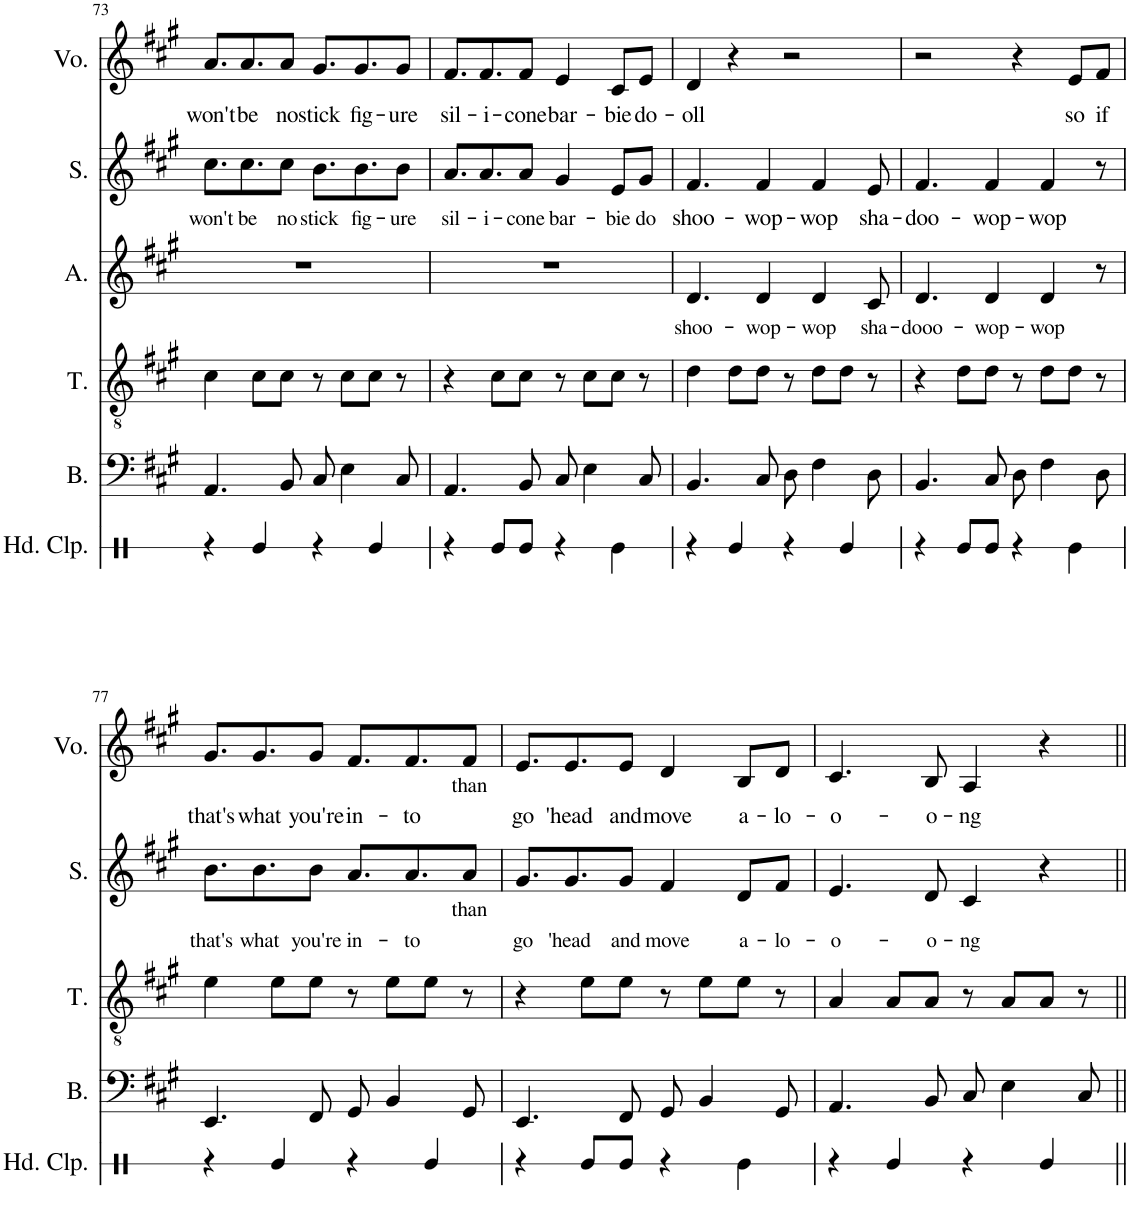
**kern	**kern	**kern	**text	**kern	**text	**kern	**text
*part5	*part4	*part3	*part3	*part2	*part2	*part1	*part1
*staff5	*staff4	*staff3	*staff3	*staff2	*staff2	*staff1	*staff1
*I"Bass	*I"Tenor	*I"Alto	*	*I"Soprano	*	*I"Voice	*
*I'B.	*I'T.	*I'A.	*	*I'S.	*	*I'Vo.	*
!!LO:PB:g=z
*clefF4	*clefGv2	*clefG2	*	*clefG2	*	*clefG2	*
*k[f#c#g#]	*k[f#c#g#]	*k[f#c#g#]	*	*k[f#c#g#]	*	*k[f#c#g#]	*
*M4/4	*M4/4	*M4/4	*	*M4/4	*	*M4/4	*
=73	=73	=73	=73	=73	=73	=73	=73
!	!	!	!	!	!LO:LY:b	!	!LO:LY:b
4.AA/	4c#\	1r	.	8.cc#\L	won't	8.a/L	won't
!	!	!	!	!	!LO:LY:b	!	!LO:LY:b
.	.	.	.	8.cc#\	be	8.a/	be
.	8c#\L	.	.	.	.	.	.
!	!	!	!	!	!LO:LY:b	!	!LO:LY:b
8BB/	8c#\J	.	.	8cc#\J	no	8a/J	no
!	!	!	!	!	!LO:LY:b	!	!LO:LY:b
8C#/	8r	.	.	8.b\L	stick	8.g#/L	stick
4E\	8c#\L	.	.	.	.	.	.
!	!	!	!	!	!LO:LY:b	!	!LO:LY:b
.	.	.	.	8.b\	fig-	8.g#/	fig-
.	8c#\J	.	.	.	.	.	.
!	!	!	!	!	!LO:LY:b	!	!LO:LY:b
8C#/	8r	.	.	8b\J	-ure	8g#/J	-ure
=74	=74	=74	=74	=74	=74	=74	=74
!	!	!	!	!	!LO:LY:b	!	!LO:LY:b
4.AA/	4r	1r	.	8.a/L	sil-	8.f#/L	sil-
!	!	!	!	!	!LO:LY:b	!	!LO:LY:b
.	.	.	.	8.a/	-i-	8.f#/	-i-
.	8c#\L	.	.	.	.	.	.
!	!	!	!	!	!LO:LY:b	!	!LO:LY:b
8BB/	8c#\J	.	.	8a/J	-cone	8f#/J	-cone
!	!	!	!	!	!LO:LY:b	!	!LO:LY:b
8C#/	8r	.	.	4g#/	bar-	4e/	bar-
4E\	8c#\L	.	.	.	.	.	.
!	!	!	!	!	!LO:LY:b	!	!LO:LY:b
.	8c#\J	.	.	8e/L	-bie	8c#/L	-bie
!	!	!	!	!	!LO:LY:b	!	!LO:LY:b
8C#/	8r	.	.	8g#/J	do	8e/J	do-
=75	=75	=75	=75	=75	=75	=75	=75
!	!	!	!LO:LY:b	!	!LO:LY:b	!	!LO:LY:b
4.BB/	4d\	4.d/	shoo-	4.f#/	-shoo-	4d/	-oll
.	8d\L	.	.	.	.	4r	.
!	!	!	!LO:LY:b	!	!LO:LY:b	!	!
8C#/	8d\J	4d/	-wop-	4f#/	-wop-	.	.
8D\	8r	.	.	.	.	2r	.
!	!	!	!LO:LY:b	!	!LO:LY:b	!	!
4F#\	8d\L	4d/	-wop	4f#/	-wop	.	.
.	8d\J	.	.	.	.	.	.
!	!	!	!LO:LY:b	!	!LO:LY:b	!	!
8D\	8r	8c#/	sha-	8e/	sha-	.	.
=76	=76	=76	=76	=76	=76	=76	=76
!	!	!	!LO:LY:b	!	!LO:LY:b	!	!
4.BB/	4r	4.d/	-dooo-	4.f#/	-doo-	2r	.
.	8d\L	.	.	.	.	.	.
!	!	!	!LO:LY:b	!	!LO:LY:b	!	!
8C#/	8d\J	4d/	-wop-	4f#/	-wop-	.	.
8D\	8r	.	.	.	.	4r	.
!	!	!	!LO:LY:b	!	!LO:LY:b	!	!
4F#\	8d\L	4d/	-wop	4f#/	-wop	.	.
!	!	!	!	!	!	!	!LO:LY:b
.	8d\J	.	.	.	.	8e/L	so
!	!	!	!	!	!	!	!LO:LY:b
8D\	8r	8r	.	8r	.	8f#/J	if
!!LO:LB:g=z
=77	=77	=77	=77	=77	=77	=77	=77
!	!	!	!	!	!LO:LY:b	!	!LO:LY:b
4.EE/	4e\	1r	.	8.b\L	that's	8.g#/L	that's
!	!	!	!	!	!LO:LY:b	!	!LO:LY:b
.	.	.	.	8.b\	what	8.g#/	what
.	8e\L	.	.	.	.	.	.
!	!	!	!	!	!LO:LY:b	!	!LO:LY:b
8FF#/	8e\J	.	.	8b\J	you're	8g#/J	you're
!	!	!	!	!	!LO:LY:b	!	!LO:LY:b
8GG#/	8r	.	.	8.a/L	in-	8.f#/L	in-
4BB/	8e\L	.	.	.	.	.	.
!	!	!	!	!	!LO:LY:b	!	!LO:LY:b
.	.	.	.	8.a/	-to	8.f#/	-to
.	8e\J	.	.	.	.	.	.
!	!	!	!	!	!LO:LY:b	!	!LO:LY:b
8GG#/	8r	.	.	8a/J	than	8f#/J	than
=78	=78	=78	=78	=78	=78	=78	=78
!	!	!	!	!	!LO:LY:b	!	!LO:LY:b
4.EE/	4r	1r	.	8.g#/L	go	8.e/L	go
!	!	!	!	!	!LO:LY:b	!	!LO:LY:b
.	.	.	.	8.g#/	'head	8.e/	'head
.	8e\L	.	.	.	.	.	.
!	!	!	!	!	!LO:LY:b	!	!LO:LY:b
8FF#/	8e\J	.	.	8g#/J	and	8e/J	and
!	!	!	!	!	!LO:LY:b	!	!LO:LY:b
8GG#/	8r	.	.	4f#/	move	4d/	move
4BB/	8e\L	.	.	.	.	.	.
!	!	!	!	!	!LO:LY:b	!	!LO:LY:b
.	8e\J	.	.	8d/L	a-	8B/L	a-
!	!	!	!	!	!LO:LY:b	!	!LO:LY:b
8GG#/	8r	.	.	8f#/J	-lo-	8d/J	-lo-
=79	=79	=79	=79	=79	=79	=79	=79
!	!	!	!	!	!LO:LY:b	!	!LO:LY:b
4.AA/	4A/	1r	.	4.e/	-o-	4.c#/	-o-
.	8A/L	.	.	.	.	.	.
!	!	!	!	!	!LO:LY:b	!	!LO:LY:b
8BB/	8A/J	.	.	8d/	-o-	8B/	-o-
!	!	!	!	!	!LO:LY:b	!	!LO:LY:b
8C#/	8r	.	.	4c#/	-ng	4A/	-ng
4E\	8A/L	.	.	.	.	.	.
.	8A/J	.	.	4r	.	4r	.
8C#/	8r	.	.	.	.	.	.
=||	=||	=||	=||	=||	=||	=||	=||
*-	*-	*-	*-	*-	*-	*-	*-
